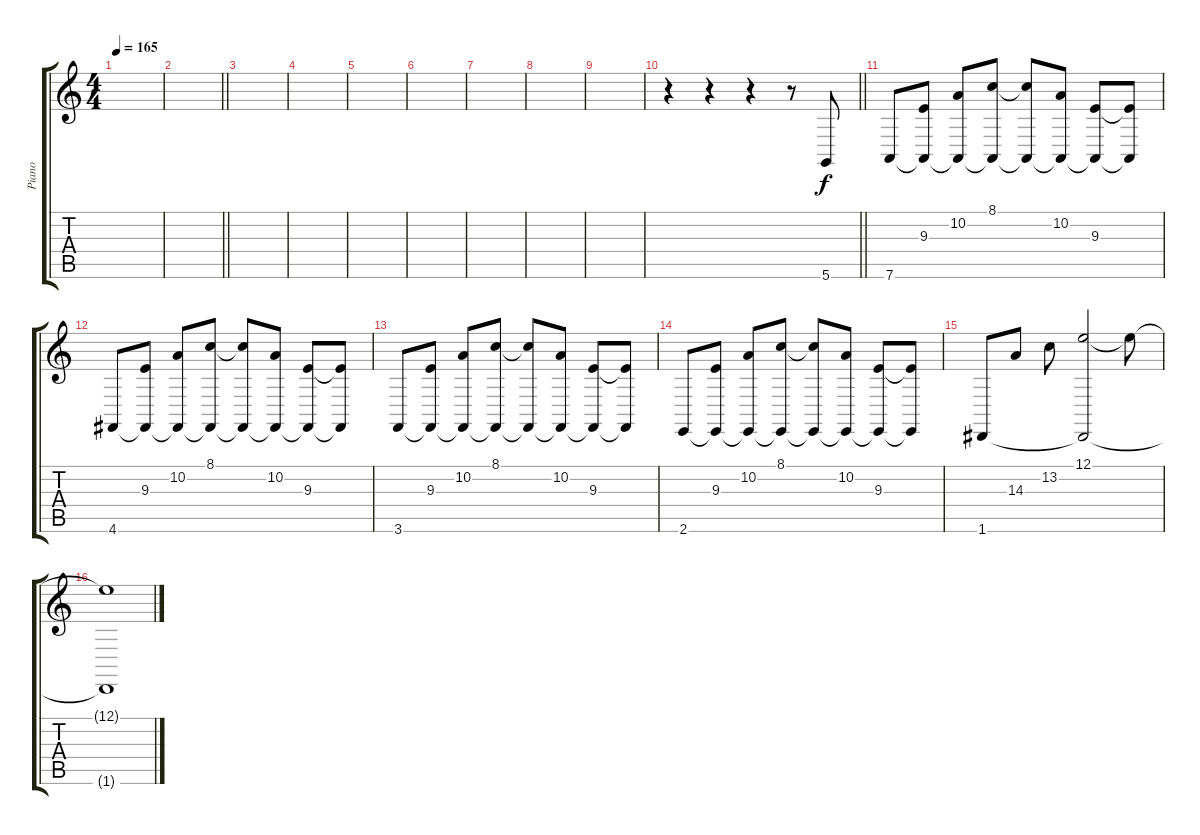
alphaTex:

\track ("Piano" "Piano") {instrument acousticgrandpiano}
\staff {score tabs}
\tuning (E4 B3 G3 D3 A2 D2) {hide}
\ts (4 4)
\tempo 165
\clef g2
\ks c
|
\barLineRight lightlight
|
|
|
|
|
|
|
|
\barLineRight lightlight
r.4 r.4 r.4 r.8 5.6.8 |
7.6.8 (9.3 7.6{t}).8 (10.2 7.6{t}).8 (8.1 7.6{t}).8 (8.1{t} 7.6{t}).8 (10.2 7.6{t}).8 (9.3 7.6{t}).8 (9.3{t} 7.6{t}).8 |
4.6.8 (9.3 4.6{t}).8 (10.2 4.6{t}).8 (8.1 4.6{t}).8 (8.1{t} 4.6{t}).8 (10.2 4.6{t}).8 (9.3 4.6{t}).8 (9.3{t} 4.6{t}).8 |
3.6.8 (9.3 3.6{t}).8 (10.2 3.6{t}).8 (8.1 3.6{t}).8 (8.1{t} 3.6{t}).8 (10.2 3.6{t}).8 (9.3 3.6{t}).8 (9.3{t} 3.6{t}).8 |
2.6.8 (9.3 2.6{t}).8 (10.2 2.6{t}).8 (8.1 2.6{t}).8 (8.1{t} 2.6{t}).8 (10.2 2.6{t}).8 (9.3 2.6{t}).8 (9.3{t} 2.6{t}).8 |
1.6.8 14.3.8 13.2.8 (12.1 1.6{t}).2 12.1{t}.8 |
(12.1{t} 1.6{t}).1
